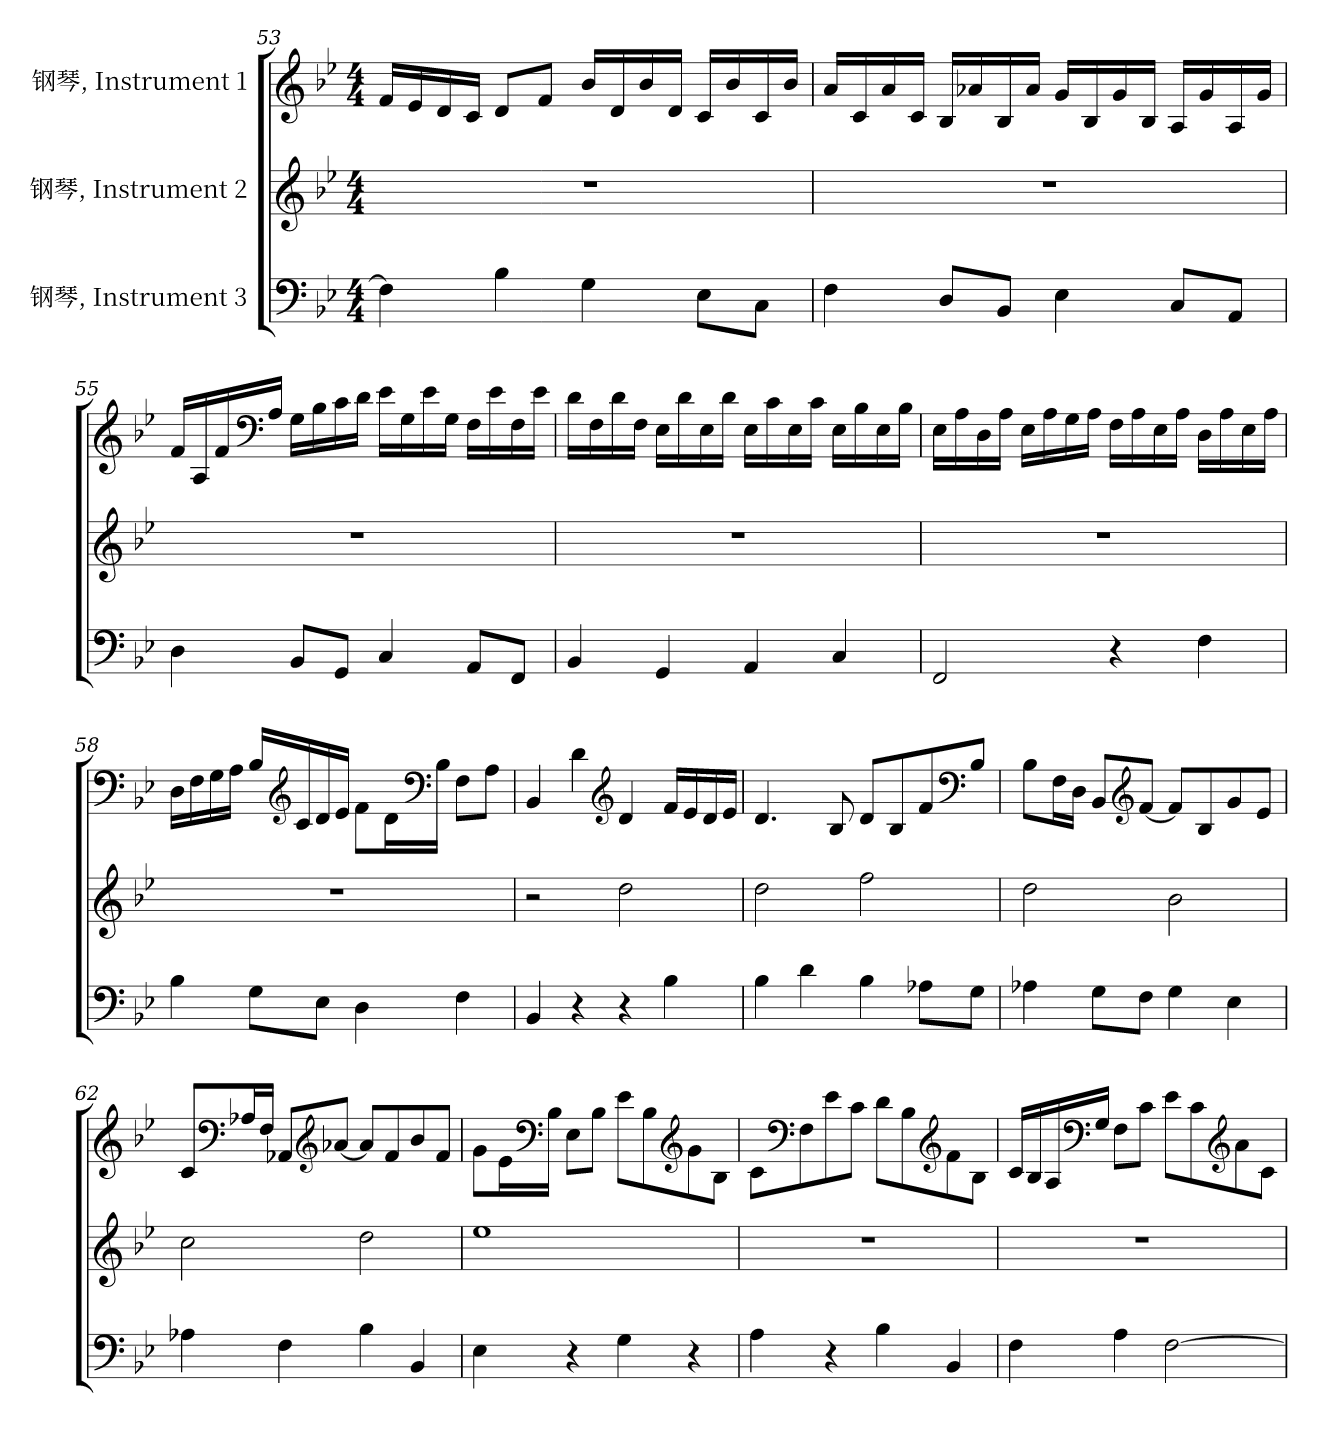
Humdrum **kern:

**kern	**kern	**kern
*part3	*part2	*part1
*staff3	*staff2	*staff1
*I"钢琴, Instrument 3	*I"钢琴, Instrument 2	*I"钢琴, Instrument 1
*clefF4	*clefG2	*clefG2
*k[b-e-]	*k[b-e-]	*k[b-e-]
*M4/4	*M4/4	*M4/4
=53	=53	=53
4F\]	1r	16f/LL
.	.	16e-/
.	.	16d/
.	.	16c/JJ
4B-\	.	8d/L
.	.	8f/J
4G\	.	16b-/LL
.	.	16d/
.	.	16b-/
.	.	16d/JJ
8E-\L	.	16c/LL
.	.	16b-/
8C\J	.	16c/
.	.	16b-/JJ
!!LO:PB:g=z
=54	=54	=54
4F\	1r	16a/LL
.	.	16c/
.	.	16a/
.	.	16c/JJ
8D/L	.	16B-/LL
.	.	16a-X/
8BB-/J	.	16B-/
.	.	16a-/JJ
4E-\	.	16g/LL
.	.	16B-/
.	.	16g/
.	.	16B-/JJ
8C/L	.	16A/LL
.	.	16g/
8AA/J	.	16A/
.	.	16g/JJ
=55	=55	=55
4D\	1r	16f/LL
.	.	16A/
.	.	16f/
*	*	*clefF4
.	.	16A/JJ
8BB-/L	.	16G\LL
.	.	16B-\
8GG/J	.	16c\
.	.	16d\JJ
4C/	.	16e-\LL
.	.	16G\
.	.	16e-\
.	.	16G\JJ
8AA/L	.	16F\LL
.	.	16e-\
8FF/J	.	16F\
.	.	16e-\JJ
!!LO:LB:g=z
=56	=56	=56
4BB-/	1r	16d\LL
.	.	16F\
.	.	16d\
.	.	16F\JJ
4GG/	.	16E-\LL
.	.	16d\
.	.	16E-\
.	.	16d\JJ
4AA/	.	16E-\LL
.	.	16c\
.	.	16E-\
.	.	16c\JJ
4C/	.	16E-\LL
.	.	16B-\
.	.	16E-\
.	.	16B-\JJ
=57	=57	=57
2FF/	1r	16E-\LL
.	.	16A\
.	.	16D\
.	.	16A\JJ
.	.	16E-\LL
.	.	16A\
.	.	16G\
.	.	16A\JJ
4r	.	16F\LL
.	.	16A\
.	.	16E-\
.	.	16A\JJ
4F\	.	16D\LL
.	.	16A\
.	.	16E-\
.	.	16A\JJ
!!LO:LB:g=z
=58	=58	=58
4B-\	1r	16D\LL
.	.	16F\
.	.	16G\
.	.	16A\JJ
8G\L	.	16B-/LL
*	*	*clefG2
.	.	16c/
8E-\J	.	16d/
.	.	16e-/JJ
4D\	.	8f\L
.	.	16d\L
*	*	*clefF4
.	.	16B-\JJ
4F\	.	8F\L
.	.	8A\J
=59	=59	=59
4BB-/	2r	4BB-/
4r	.	4d\
*	*	*clefG2
4r	2dd\	4d/
4B-\	.	16f/LL
.	.	16e-/
.	.	16d/
.	.	16e-/JJ
=60	=60	=60
4B-\	2dd\	4.d/
4d\	.	.
.	.	8B-/
4B-\	2ff\	8d/L
.	.	8B-/
8A-X\L	.	8f/
*	*	*clefF4
8G\J	.	8B-/J
!!LO:LB:g=z
=61	=61	=61
4A-X\	2dd\	8B-\L
.	.	16F\L
.	.	16D\JJ
8G\L	.	8BB-/L
*	*	*clefG2
8F\J	.	[8f/J
4G\	2b-\	8f/L]
.	.	8B-/
4E-\	.	8g/
.	.	8e-/J
=62	=62	=62
4A-X\	2cc\	8c/L
*	*	*clefF4
.	.	16A-X/L
.	.	16F/JJ
4F\	.	8AA-X/L
*	*	*clefG2
.	.	[8a-X/J
4B-\	2dd\	8a-/L]
.	.	8f/
4BB-/	.	8b-/
.	.	8f/J
=63	=63	=63
4E-\	1ee-	8g\L
.	.	16e-\L
*	*	*clefF4
.	.	16B-\JJ
4r	.	8E-\L
.	.	8B-\J
4G\	.	8e-\L
.	.	8B-\
*	*	*clefG2
4r	.	8g\
.	.	8B-\J
!!LO:PB:g=z
=64	=64	=64
4A\	1r	8c\L
*	*	*clefF4
.	.	8F\
4r	.	8e-\
.	.	8c\J
4B-\	.	8d\L
.	.	8B-\
*	*	*clefG2
4BB-/	.	8f\
.	.	8B-\J
=65	=65	=65
4F\	1r	16c/LL
.	.	16B-/
.	.	16A/
*	*	*clefF4
.	.	16G/JJ
4A\	.	8F\L
.	.	8c\J
[2F\	.	8e-\L
.	.	8c\
*	*	*clefG2
.	.	8a\
.	.	8c\J
=	=	=
*-	*-	*-
